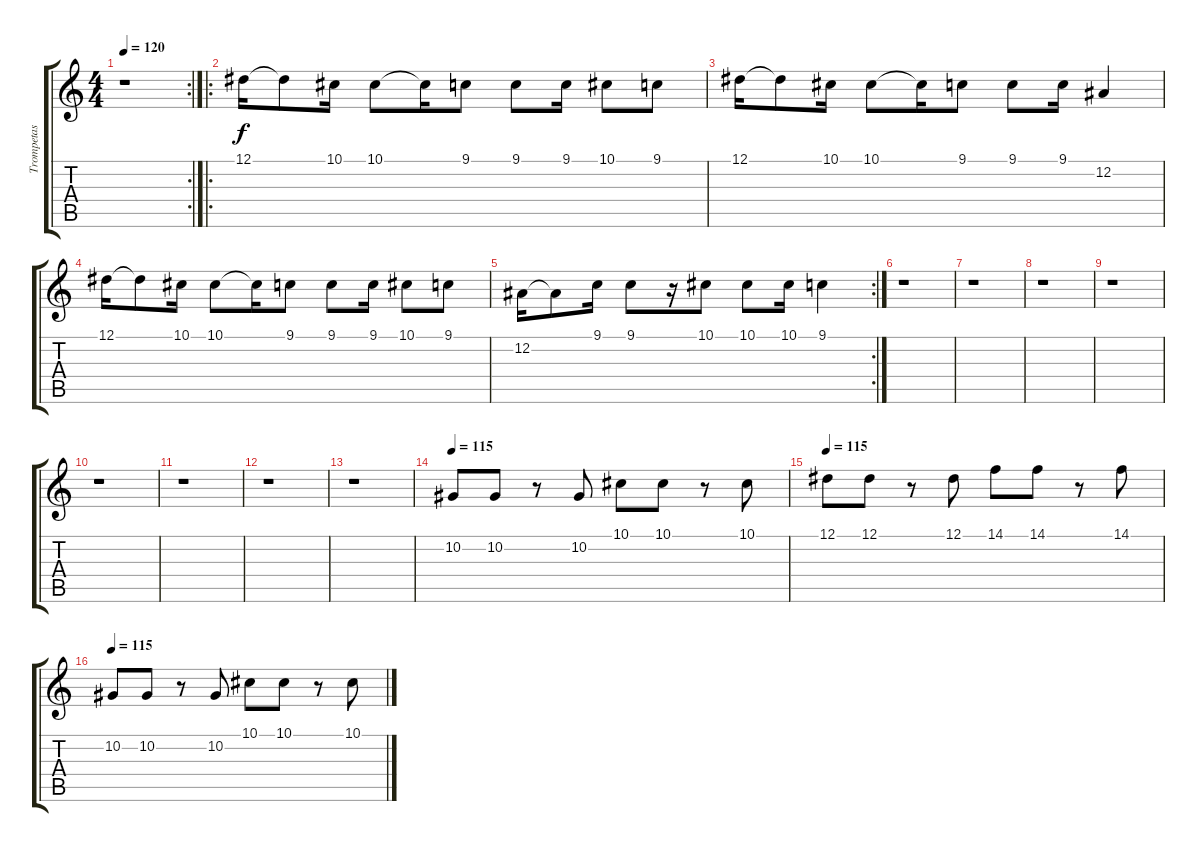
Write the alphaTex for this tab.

\track ("Trompetas" "Trompetas") {instrument trumpet}
\staff {score tabs}
\tuning (Eb4 Bb3 Gb3 Db3 Ab2 Eb2) {hide}
\rc 2
\ts (4 4)
\tempo 120
\clef g2
\ks c
r.1{dy f} |
\ro
12.1.16 12.1{t}.8 10.1.16 10.1.8 10.1{t}.16 9.1.8 9.1.8 9.1.16 10.1.8 9.1.8 |
12.1.16 12.1{t}.8 10.1.16 10.1.8 10.1{t}.16 9.1.8 9.1.8 9.1.16 12.2.4 |
12.1.16 12.1{t}.8 10.1.16 10.1.8 10.1{t}.16 9.1.8 9.1.8 9.1.16 10.1.8 9.1.8 |
\rc 2
12.2.16 12.2{t}.8 9.1.16 9.1.8 r.16 10.1.8 10.1.8 10.1.16 9.1.4 |
r.1 |
r.1 |
r.1 |
r.1 |
r.1 |
r.1 |
r.1 |
r.1 |
\tempo 115
10.2.8 10.2.8 r.8 10.2.8 10.1.8 10.1.8 r.8 10.1.8 |
\tempo 115
12.1.8 12.1.8 r.8 12.1.8 14.1.8 14.1.8 r.8 14.1.8 |
\tempo 115
10.2.8 10.2.8 r.8 10.2.8 10.1.8 10.1.8 r.8 10.1.8
